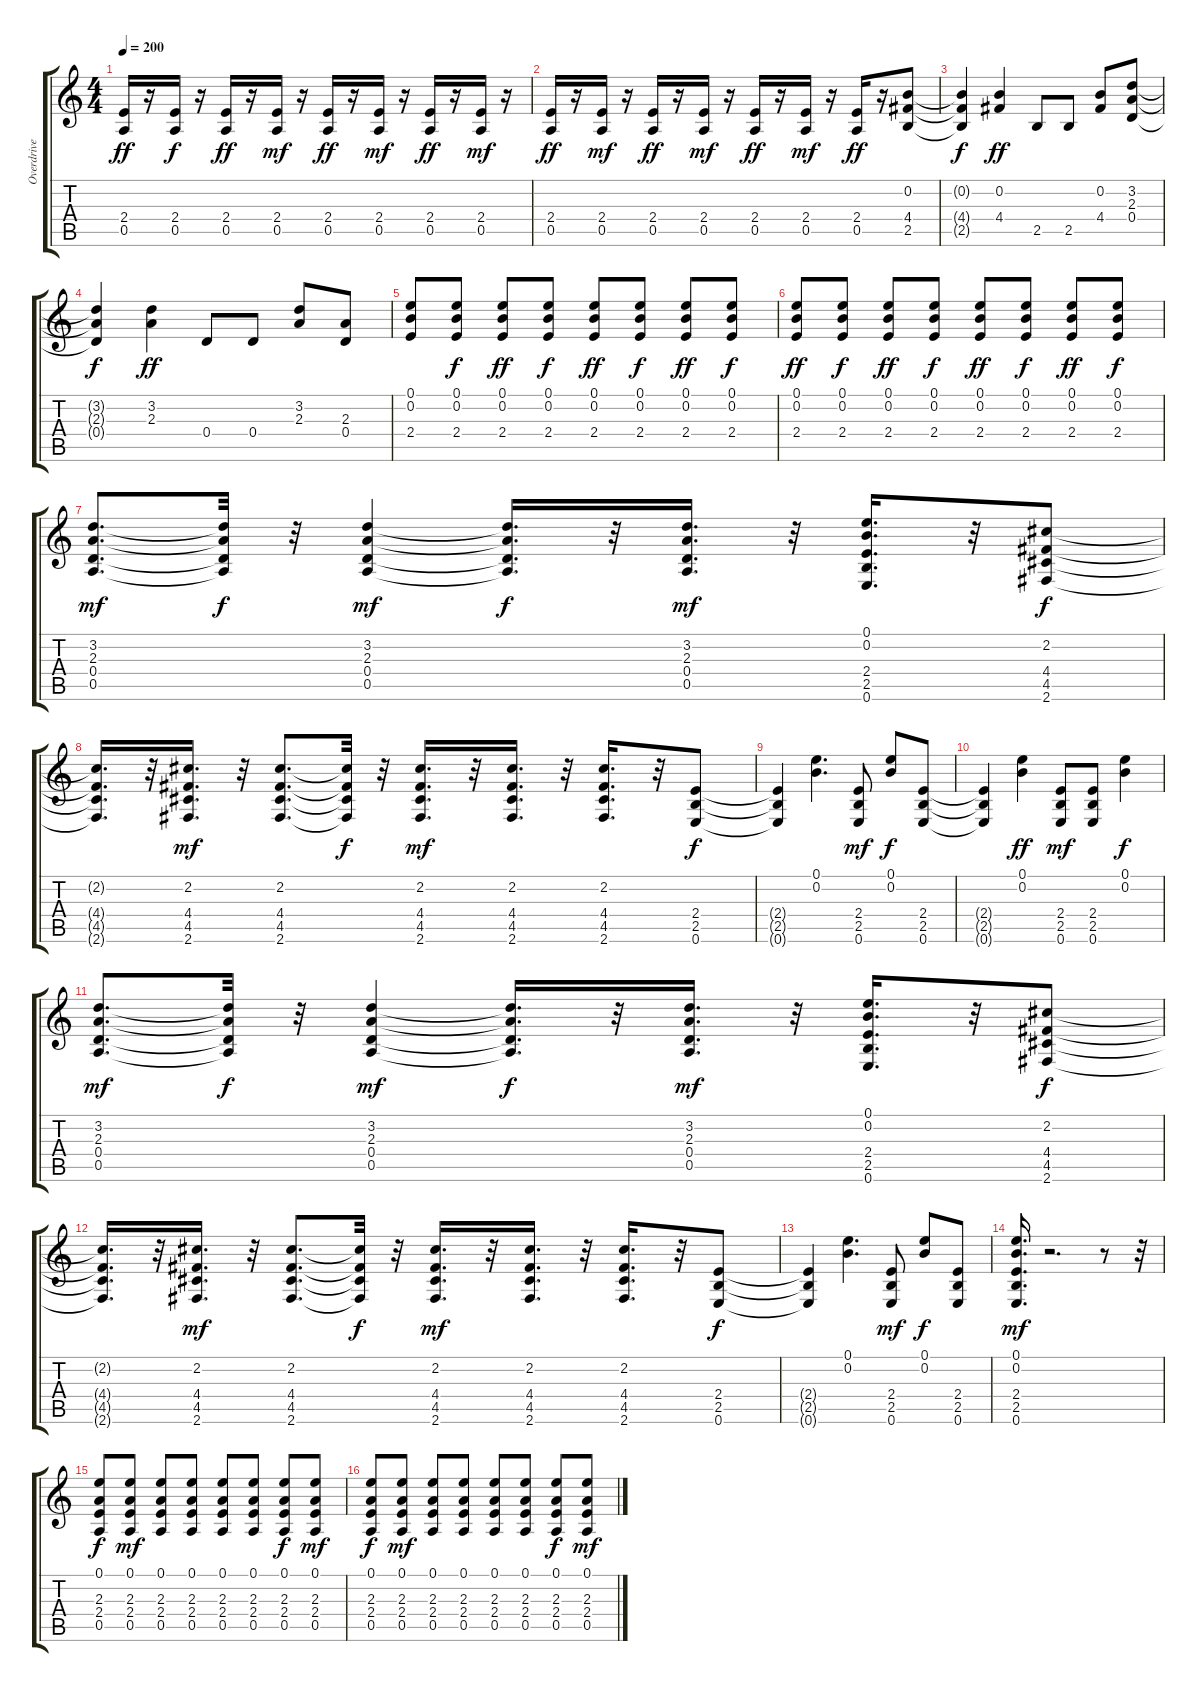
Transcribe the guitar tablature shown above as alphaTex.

\track ("Overdrive Effect1(Ka)" "Overdrive ") {instrument overdrivenguitar}
\staff {score tabs}
\tuning (E4 B3 G3 D3 A2 E2) {hide}
\ts (4 4)
\tempo 200
\clef g2
\ks c
(2.4 0.5).16{dy ff} r.16 (2.4 0.5).16{dy f} r.16 (2.4 0.5).16{dy ff} r.16 (2.4 0.5).16{dy mf} r.16 (2.4 0.5).16{dy ff} r.16 (2.4 0.5).16{dy mf} r.16 (2.4 0.5).16{dy ff} r.16 (2.4 0.5).16{dy mf} r.16 |
(2.4 0.5).16{dy ff} r.16 (2.4 0.5).16{dy mf} r.16 (2.4 0.5).16{dy ff} r.16 (2.4 0.5).16{dy mf} r.16 (2.4 0.5).16{dy ff} r.16 (2.4 0.5).16{dy mf} r.16 (2.4 0.5).16{dy ff} r.16 (0.2 4.4 2.5).8 |
(0.2{t} 4.4{t} 2.5{t}).4{dy f} (0.2 4.4).4{dy ff} 2.5.8 2.5.8 (0.2 4.4).8 (3.2 2.3 0.4).8 |
(3.2{t} 2.3{t} 0.4{t}).4{dy f} (3.2 2.3).4{dy ff} 0.4.8 0.4.8 (3.2 2.3).8 (2.3 0.4).8 |
(0.1 0.2 2.4).8 (0.1 0.2 2.4).8{dy f} (0.1 0.2 2.4).8{dy ff} (0.1 0.2 2.4).8{dy f} (0.1 0.2 2.4).8{dy ff} (0.1 0.2 2.4).8{dy f} (0.1 0.2 2.4).8{dy ff} (0.1 0.2 2.4).8{dy f} |
(0.1 0.2 2.4).8{dy ff} (0.1 0.2 2.4).8{dy f} (0.1 0.2 2.4).8{dy ff} (0.1 0.2 2.4).8{dy f} (0.1 0.2 2.4).8{dy ff} (0.1 0.2 2.4).8{dy f} (0.1 0.2 2.4).8{dy ff} (0.1 0.2 2.4).8{dy f} |
(3.2 2.3 0.4 0.5).8{d dy mf} (3.2{t} 2.3{t} 0.4{t} 0.5{t}).32{dy f} r.32 (3.2 2.3 0.4 0.5).4{dy mf} (3.2{t} 2.3{t} 0.4{t} 0.5{t}).16{d dy f} r.32 (3.2 2.3 0.4 0.5).16{d dy mf} r.32 (0.1 0.2 2.4 2.5 0.6).16{d} r.32 (2.2 4.4 4.5 2.6).8{dy f} |
(2.2{t} 4.4{t} 4.5{t} 2.6{t}).16{d} r.32 (2.2 4.4 4.5 2.6).16{d dy mf} r.32 (2.2 4.4 4.5 2.6).8{d} (2.2{t} 4.4{t} 4.5{t} 2.6{t}).32{dy f} r.32 (2.2 4.4 4.5 2.6).16{d dy mf} r.32 (2.2 4.4 4.5 2.6).16{d} r.32 (2.2 4.4 4.5 2.6).16{d} r.32 (2.4 2.5 0.6).8{dy f} |
(2.4{t} 2.5{t} 0.6{t}).4 (0.1 0.2).4{d} (2.4 2.5 0.6).8{dy mf} (0.1 0.2).8{dy f} (2.4 2.5 0.6).8 |
(2.4{t} 2.5{t} 0.6{t}).4 (0.1 0.2).4{dy ff} (2.4 2.5 0.6).8{dy mf} (2.4 2.5 0.6).8 (0.1 0.2).4{dy f} |
(3.2 2.3 0.4 0.5).8{d dy mf} (3.2{t} 2.3{t} 0.4{t} 0.5{t}).32{dy f} r.32 (3.2 2.3 0.4 0.5).4{dy mf} (3.2{t} 2.3{t} 0.4{t} 0.5{t}).16{d dy f} r.32 (3.2 2.3 0.4 0.5).16{d dy mf} r.32 (0.1 0.2 2.4 2.5 0.6).16{d} r.32 (2.2 4.4 4.5 2.6).8{dy f} |
(2.2{t} 4.4{t} 4.5{t} 2.6{t}).16{d} r.32 (2.2 4.4 4.5 2.6).16{d dy mf} r.32 (2.2 4.4 4.5 2.6).8{d} (2.2{t} 4.4{t} 4.5{t} 2.6{t}).32{dy f} r.32 (2.2 4.4 4.5 2.6).16{d dy mf} r.32 (2.2 4.4 4.5 2.6).16{d} r.32 (2.2 4.4 4.5 2.6).16{d} r.32 (2.4 2.5 0.6).8{dy f} |
(2.4{t} 2.5{t} 0.6{t}).4 (0.1 0.2).4{d} (2.4 2.5 0.6).8{dy mf} (0.1 0.2).8{dy f} (2.4 2.5 0.6).8 |
(0.1 0.2 2.4 2.5 0.6).16{d dy mf} r.2{d} r.8 r.32 |
(0.1 2.3 2.4 0.5).8{dy f} (0.1 2.3 2.4 0.5).8{dy mf} (0.1 2.3 2.4 0.5).8 (0.1 2.3 2.4 0.5).8 (0.1 2.3 2.4 0.5).8 (0.1 2.3 2.4 0.5).8 (0.1 2.3 2.4 0.5).8{dy f} (0.1 2.3 2.4 0.5).8{dy mf} |
(0.1 2.3 2.4 0.5).8{dy f} (0.1 2.3 2.4 0.5).8{dy mf} (0.1 2.3 2.4 0.5).8 (0.1 2.3 2.4 0.5).8 (0.1 2.3 2.4 0.5).8 (0.1 2.3 2.4 0.5).8 (0.1 2.3 2.4 0.5).8{dy f} (0.1 2.3 2.4 0.5).8{dy mf}
